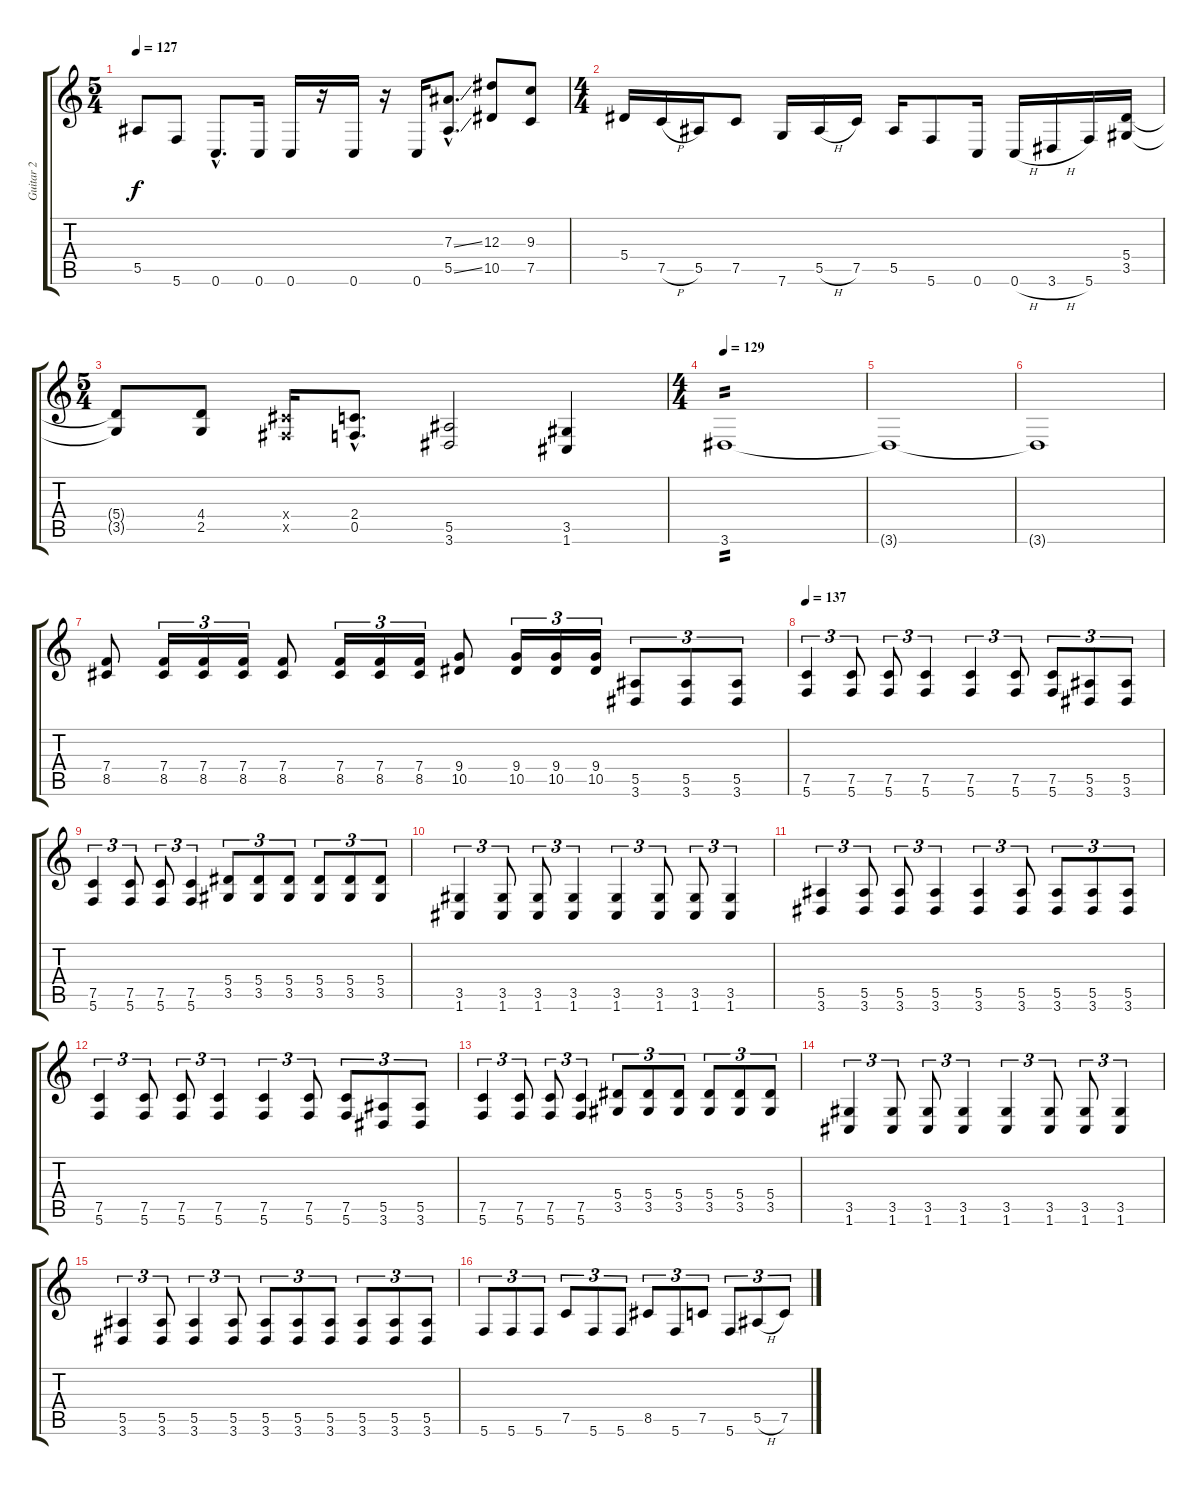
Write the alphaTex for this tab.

\track ("Guitar 2" "Guitar 2") {instrument distortionguitar}
\staff {score tabs}
\tuning (C4 G3 Eb3 Bb2 F2 C2) {hide}
\ts (5 4)
\tempo 127
\clef g2
\ks c
5.5{t}.8{dy f} 5.6.8 0.6{hac}.8{d} 0.6.16 0.6.16 r.16 0.6.16 r.16 0.6.16 (7.3{ss hac} 5.5{ss hac}).8{d} (12.3 10.5).8 (9.3 7.5).8 |
\ts (4 4)
5.4.16 7.5{h}.16 5.5.16 7.5.8 7.6.16 5.5{h}.16 7.5.16 5.5.16 5.6.8 0.6.16 0.6{h}.16 3.6{h}.16 5.6.16 (5.4 3.5).16 |
\ts (5 4)
(5.4{t} 3.5{t}).8 (4.4 2.5).8 (3.4{x} 1.5{x}).16 (2.4{hac} 0.5{hac}).8{d} (5.5 3.6).2 (3.5 1.6).4 |
\ts (4 4)
\section ("" "")
\tempo 129
3.6.1{tp 2} |
3.6{t}.1 |
3.6{t}.1 |
(7.4 8.5).8 (7.4 8.5).16{tu (3 2)} (7.4 8.5).16{tu (3 2)} (7.4 8.5).16{tu (3 2)} (7.4 8.5).8 (7.4 8.5).16{tu (3 2)} (7.4 8.5).16{tu (3 2)} (7.4 8.5).16{tu (3 2)} (9.4 10.5).8 (9.4 10.5).16{tu (3 2)} (9.4 10.5).16{tu (3 2)} (9.4 10.5).16{tu (3 2)} (5.5 3.6).8{tu (3 2)} (5.5 3.6).8{tu (3 2)} (5.5 3.6).8{tu (3 2)} |
\section ("" "")
\tempo 137
(7.5 5.6).4{tu (3 2)} (7.5 5.6).8{tu (3 2)} (7.5 5.6).8{tu (3 2)} (7.5 5.6).4{tu (3 2)} (7.5 5.6).4{tu (3 2)} (7.5 5.6).8{tu (3 2)} (7.5 5.6).8{tu (3 2)} (5.5 3.6).8{tu (3 2)} (5.5 3.6).8{tu (3 2)} |
(7.5 5.6).4{tu (3 2)} (7.5 5.6).8{tu (3 2)} (7.5 5.6).8{tu (3 2)} (7.5 5.6).4{tu (3 2)} (5.4 3.5).8{tu (3 2)} (5.4 3.5).8{tu (3 2)} (5.4 3.5).8{tu (3 2)} (5.4 3.5).8{tu (3 2)} (5.4 3.5).8{tu (3 2)} (5.4 3.5).8{tu (3 2)} |
(3.5 1.6).4{tu (3 2)} (3.5 1.6).8{tu (3 2)} (3.5 1.6).8{tu (3 2)} (3.5 1.6).4{tu (3 2)} (3.5 1.6).4{tu (3 2)} (3.5 1.6).8{tu (3 2)} (3.5 1.6).8{tu (3 2)} (3.5 1.6).4{tu (3 2)} |
(5.5 3.6).4{tu (3 2)} (5.5 3.6).8{tu (3 2)} (5.5 3.6).8{tu (3 2)} (5.5 3.6).4{tu (3 2)} (5.5 3.6).4{tu (3 2)} (5.5 3.6).8{tu (3 2)} (5.5 3.6).8{tu (3 2)} (5.5 3.6).8{tu (3 2)} (5.5 3.6).8{tu (3 2)} |
(7.5 5.6).4{tu (3 2)} (7.5 5.6).8{tu (3 2)} (7.5 5.6).8{tu (3 2)} (7.5 5.6).4{tu (3 2)} (7.5 5.6).4{tu (3 2)} (7.5 5.6).8{tu (3 2)} (7.5 5.6).8{tu (3 2)} (5.5 3.6).8{tu (3 2)} (5.5 3.6).8{tu (3 2)} |
(7.5 5.6).4{tu (3 2)} (7.5 5.6).8{tu (3 2)} (7.5 5.6).8{tu (3 2)} (7.5 5.6).4{tu (3 2)} (5.4 3.5).8{tu (3 2)} (5.4 3.5).8{tu (3 2)} (5.4 3.5).8{tu (3 2)} (5.4 3.5).8{tu (3 2)} (5.4 3.5).8{tu (3 2)} (5.4 3.5).8{tu (3 2)} |
(3.5 1.6).4{tu (3 2)} (3.5 1.6).8{tu (3 2)} (3.5 1.6).8{tu (3 2)} (3.5 1.6).4{tu (3 2)} (3.5 1.6).4{tu (3 2)} (3.5 1.6).8{tu (3 2)} (3.5 1.6).8{tu (3 2)} (3.5 1.6).4{tu (3 2)} |
(5.5 3.6).4{tu (3 2)} (5.5 3.6).8{tu (3 2)} (5.5 3.6).4{tu (3 2)} (5.5 3.6).8{tu (3 2)} (5.5 3.6).8{tu (3 2)} (5.5 3.6).8{tu (3 2)} (5.5 3.6).8{tu (3 2)} (5.5 3.6).8{tu (3 2)} (5.5 3.6).8{tu (3 2)} (5.5 3.6).8{tu (3 2)} |
\section ("" "")
5.6.8{tu (3 2)} 5.6.8{tu (3 2)} 5.6.8{tu (3 2)} 7.5.8{tu (3 2)} 5.6.8{tu (3 2)} 5.6.8{tu (3 2)} 8.5.8{tu (3 2)} 5.6.8{tu (3 2)} 7.5.8{tu (3 2)} 5.6.8{tu (3 2)} 5.5{h}.8{tu (3 2)} 7.5.8{tu (3 2)}
